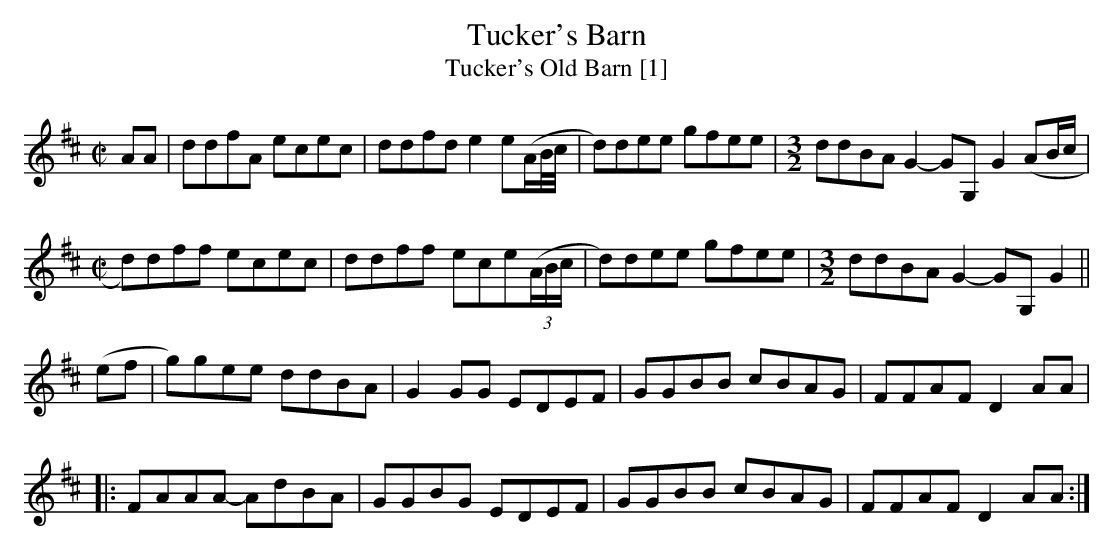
X:1
T: Tucker's Barn
T:Tucker's Old Barn [1]
M:C|
L:1/8
K:D
AA|ddfA ecec|ddfd e2e(A/B/4c/4|d)dee gfee|[M:3/2]ddBA G2-GG,-G2 (AB/c/|
[M:C|]d)dff ecec|ddff- ece((3A/B/c/|d)dee gfee|[M:3/2]ddBA G2-GG,-G2 ||
(ef|g)gee ddBA|G2GG EDEF|GGBB cBAG|FFAF D2AA|
|:FAAA- AdBA|GGBG EDEF|GGBB cBAG|FFAF D2AA:|
